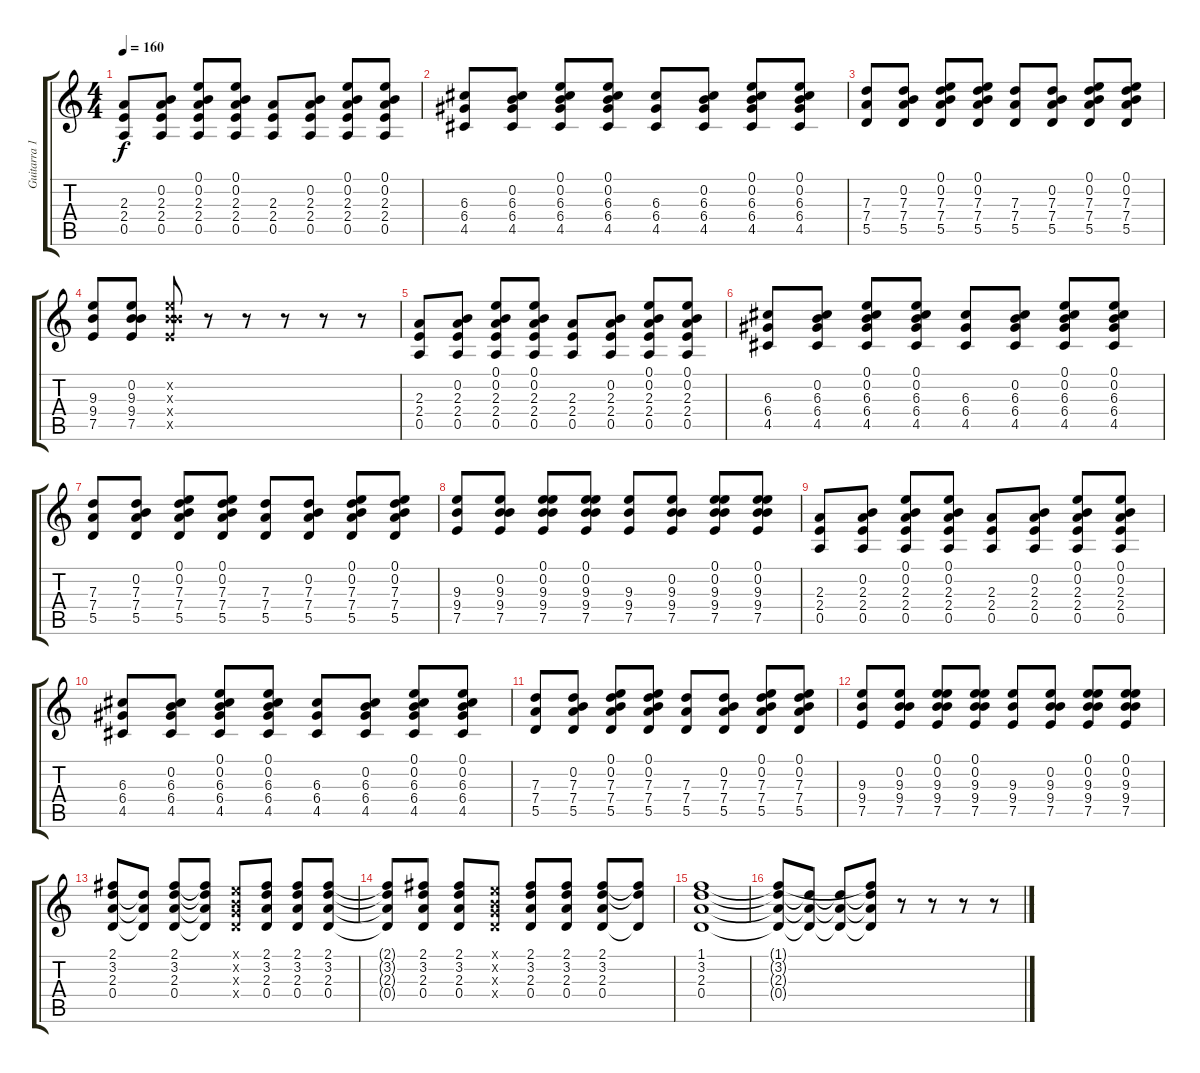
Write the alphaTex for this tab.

\track ("Guitarra 1" "Guitarra 1") {instrument acousticguitarsteel}
\staff {score tabs}
\tuning (E4 B3 G3 D3 A2 E2) {hide}
\ts (4 4)
\tempo 160
\clef g2
\ks c
(2.3 2.4 0.5).8{dy f} (0.2 2.3 2.4 0.5).8 (0.1 0.2 2.3 2.4 0.5).8 (0.1 0.2 2.3 2.4 0.5).8 (2.3 2.4 0.5).8 (0.2 2.3 2.4 0.5).8 (0.1 0.2 2.3 2.4 0.5).8 (0.1 0.2 2.3 2.4 0.5).8 |
(6.3 6.4 4.5).8 (0.2 6.3 6.4 4.5).8 (0.1 0.2 6.3 6.4 4.5).8 (0.1 0.2 6.3 6.4 4.5).8 (6.3 6.4 4.5).8 (0.2 6.3 6.4 4.5).8 (0.1 0.2 6.3 6.4 4.5).8 (0.1 0.2 6.3 6.4 4.5).8 |
(7.3 7.4 5.5).8 (0.2 7.3 7.4 5.5).8 (0.1 0.2 7.3 7.4 5.5).8 (0.1 0.2 7.3 7.4 5.5).8 (7.3 7.4 5.5).8 (0.2 7.3 7.4 5.5).8 (0.1 0.2 7.3 7.4 5.5).8 (0.1 0.2 7.3 7.4 5.5).8 |
(9.3 9.4 7.5).8 (0.2 9.3 9.4 7.5).8 (0.2{x} 9.3{x} 9.4{x} 7.5{x}).8 r.8 r.8 r.8 r.8 r.8 |
(2.3 2.4 0.5).8 (0.2 2.3 2.4 0.5).8 (0.1 0.2 2.3 2.4 0.5).8 (0.1 0.2 2.3 2.4 0.5).8 (2.3 2.4 0.5).8 (0.2 2.3 2.4 0.5).8 (0.1 0.2 2.3 2.4 0.5).8 (0.1 0.2 2.3 2.4 0.5).8 |
(6.3 6.4 4.5).8 (0.2 6.3 6.4 4.5).8 (0.1 0.2 6.3 6.4 4.5).8 (0.1 0.2 6.3 6.4 4.5).8 (6.3 6.4 4.5).8 (0.2 6.3 6.4 4.5).8 (0.1 0.2 6.3 6.4 4.5).8 (0.1 0.2 6.3 6.4 4.5).8 |
(7.3 7.4 5.5).8 (0.2 7.3 7.4 5.5).8 (0.1 0.2 7.3 7.4 5.5).8 (0.1 0.2 7.3 7.4 5.5).8 (7.3 7.4 5.5).8 (0.2 7.3 7.4 5.5).8 (0.1 0.2 7.3 7.4 5.5).8 (0.1 0.2 7.3 7.4 5.5).8 |
(9.3 9.4 7.5).8 (0.2 9.3 9.4 7.5).8 (0.1 0.2 9.3 9.4 7.5).8 (0.1 0.2 9.3 9.4 7.5).8 (9.3 9.4 7.5).8 (0.2 9.3 9.4 7.5).8 (0.1 0.2 9.3 9.4 7.5).8 (0.1 0.2 9.3 9.4 7.5).8 |
(2.3 2.4 0.5).8 (0.2 2.3 2.4 0.5).8 (0.1 0.2 2.3 2.4 0.5).8 (0.1 0.2 2.3 2.4 0.5).8 (2.3 2.4 0.5).8 (0.2 2.3 2.4 0.5).8 (0.1 0.2 2.3 2.4 0.5).8 (0.1 0.2 2.3 2.4 0.5).8 |
(6.3 6.4 4.5).8 (0.2 6.3 6.4 4.5).8 (0.1 0.2 6.3 6.4 4.5).8 (0.1 0.2 6.3 6.4 4.5).8 (6.3 6.4 4.5).8 (0.2 6.3 6.4 4.5).8 (0.1 0.2 6.3 6.4 4.5).8 (0.1 0.2 6.3 6.4 4.5).8 |
(7.3 7.4 5.5).8 (0.2 7.3 7.4 5.5).8 (0.1 0.2 7.3 7.4 5.5).8 (0.1 0.2 7.3 7.4 5.5).8 (7.3 7.4 5.5).8 (0.2 7.3 7.4 5.5).8 (0.1 0.2 7.3 7.4 5.5).8 (0.1 0.2 7.3 7.4 5.5).8 |
(9.3 9.4 7.5).8 (0.2 9.3 9.4 7.5).8 (0.1 0.2 9.3 9.4 7.5).8 (0.1 0.2 9.3 9.4 7.5).8 (9.3 9.4 7.5).8 (0.2 9.3 9.4 7.5).8 (0.1 0.2 9.3 9.4 7.5).8 (0.1 0.2 9.3 9.4 7.5).8 |
(2.1 3.2 2.3 0.4).8 (3.2{t} 2.3{t} 0.4{t}).8 (2.1 3.2 2.3 0.4).8 (2.1{t} 3.2{t} 2.3{t} 0.4{t}).8 (0.1{x} 0.2{x} 0.3{x} 0.4{x}).8 (2.1 3.2 2.3 0.4).8 (2.1 3.2 2.3 0.4).8 (2.1 3.2 2.3 0.4).8 |
(2.1{t} 3.2{t} 2.3{t} 0.4{t}).8 (2.1 3.2 2.3 0.4).8 (2.1 3.2 2.3 0.4).8 (0.1{x} 0.2{x} 0.3{x} 0.4{x}).8 (2.1 3.2 2.3 0.4).8 (2.1 3.2 2.3 0.4).8 (2.1 3.2 2.3 0.4).8 (2.1{t} 3.2{t} 0.4{t}).8 |
(1.1 3.2 2.3 0.4).1 |
(1.1{t} 3.2{t} 2.3{t} 0.4{t}).8 (3.2{t} 2.3{t} 0.4{t}).8 (3.2{t} 2.3{t} 0.4{t}).8 (1.1{t} 3.2{t} 2.3{t} 0.4{t}).8 r.8 r.8 r.8 r.8
